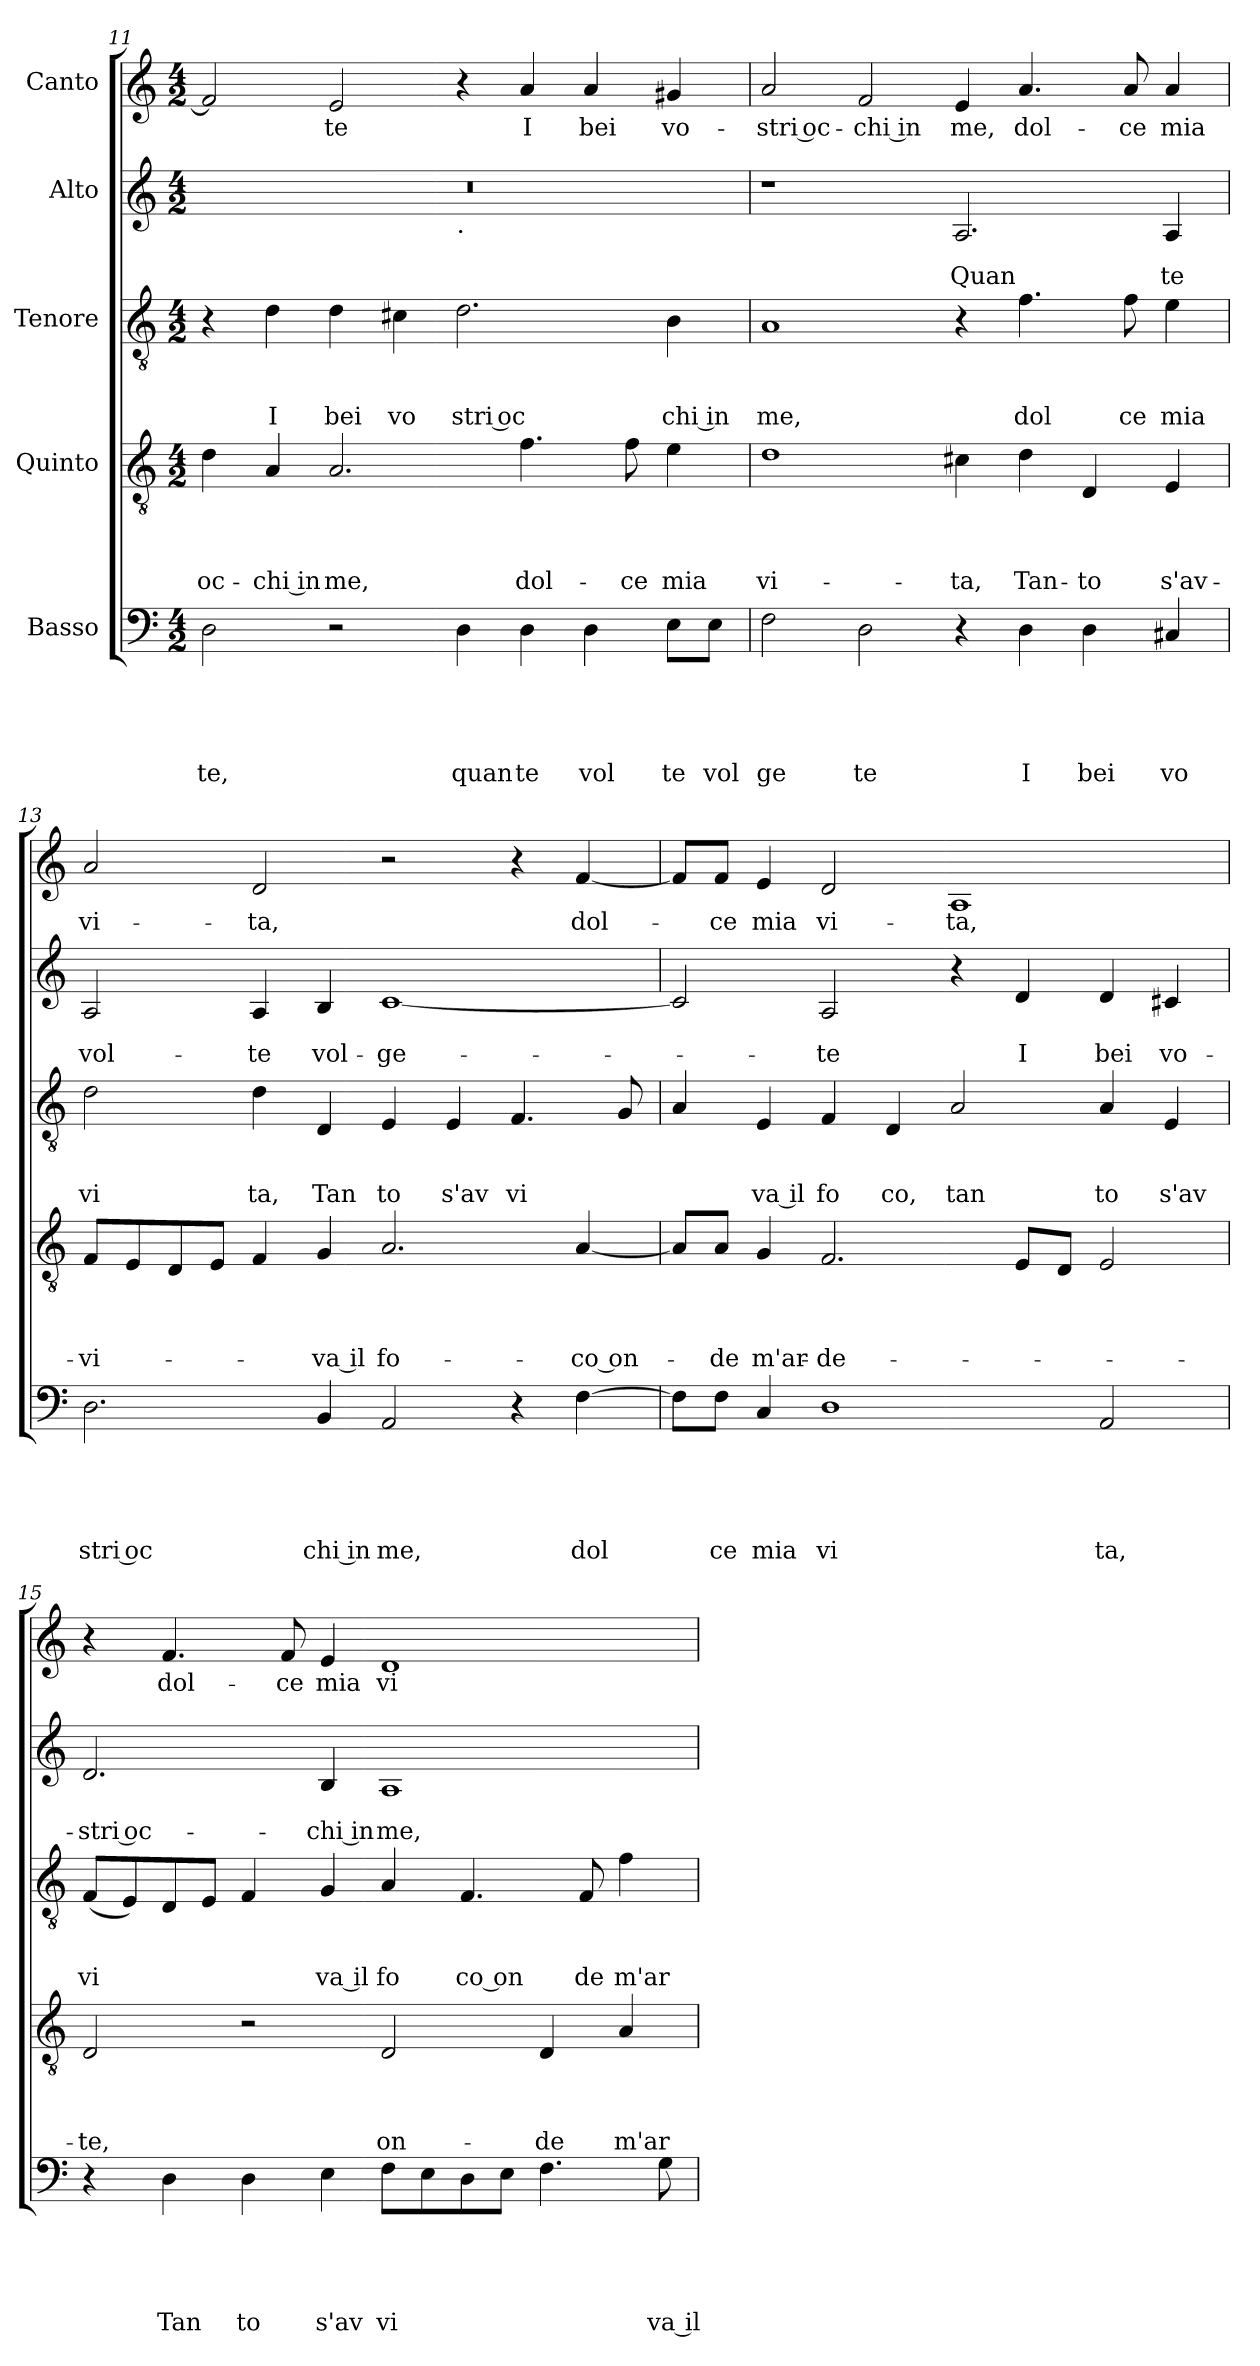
**kern	**text	**text	**text	**text	**text	**kern	**text	**text	**text	**text	**kern	**text	**text	**text	**kern	**text	**text	**kern	**text
*part5	*part5	*part5	*part5	*part5	*part5	*part4	*part4	*part4	*part4	*part4	*part3	*part3	*part3	*part3	*part2	*part2	*part2	*part1	*part1
*staff5	*staff5	*staff5	*staff5	*staff5	*staff5	*staff4	*staff4	*staff4	*staff4	*staff4	*staff3	*staff3	*staff3	*staff3	*staff2	*staff2	*staff2	*staff1	*staff1
*I"Basso	*	*	*	*	*	*I"Quinto	*	*	*	*	*I"Tenore	*	*	*	*I"Alto	*	*	*I"Canto	*
*clefF4	*	*	*	*	*	*clefGv2	*	*	*	*	*clefGv2	*	*	*	*clefG2	*	*	*clefG2	*
*k[]	*	*	*	*	*	*k[]	*	*	*	*	*k[]	*	*	*	*k[]	*	*	*k[]	*
*C:	*	*	*	*	*	*C:	*	*	*	*	*C:	*	*	*	*C:	*	*	*C:	*
*M4/2	*	*	*	*	*	*M4/2	*	*	*	*	*M4/2	*	*	*	*M4/2	*	*	*M4/2	*
=11	=11	=11	=11	=11	=11	=11	=11	=11	=11	=11	=11	=11	=11	=11	=11	=11	=11	=11	=11
!	!	!	!	!	!LO:LY:b	!	!	!	!	!LO:LY:b	!	!	!	!	!	!	!	!	!
*	*	*	*	*	*	*	*	*	*	*	*	*	*	*	*^	*	*	*	*
2D\	.	.	.	.	te,	4d\	.	.	.	-oc-	4r	.	.	.	0r	1ryy	.	.	2f/]	.
!	!	!	!	!	!	!	!	!	!	!LO:LY:b:rj	!	!	!	!LO:LY:b	!	!	!	!	!	!
.	.	.	.	.	.	4A/	.	.	.	-chi in	4d\	.	.	I	.	.	.	.	.	.
!	!	!	!	!	!	!	!	!	!	!LO:LY:b	!	!	!	!LO:LY:b	!	!	!	!	!	!LO:LY:b
2r	.	.	.	.	.	2.A/	.	.	.	me,	4d\	.	.	bei	.	.	.	.	2e/	-te
!	!	!	!	!	!	!	!	!	!	!	!	!	!	!LO:LY:b	!	!	!	!	!	!
.	.	.	.	.	.	.	.	.	.	.	4c#X\	.	.	vo	.	.	.	.	.	.
!	!	!	!	!	!	!	!	!	!	!	!	!	!	!	!	!LO:TX:b:t=.	!	!	!	!
!	!	!	!	!	!LO:LY:b	!	!	!	!	!	!	!	!	!LO:LY:b:rj	!	!	!	!	!	!
4D\	.	.	.	.	quan	.	.	.	.	.	2.d\	.	.	stri oc	.	1ryy	.	.	4r	.
!	!	!	!	!	!LO:LY:b	!	!	!	!	!LO:LY:b	!	!	!	!	!	!	!	!	!	!LO:LY:b
4D\	.	.	.	.	te	(4.f\	.	.	.	dol-	.	.	.	.	.	.	.	.	4a/	I
!	!	!	!	!	!LO:LY:b	!	!	!	!	!	!	!	!	!	!	!	!	!	!	!LO:LY:b
4D\	.	.	.	.	vol	.	.	.	.	.	.	.	.	.	.	.	.	.	4a/	bei
!	!	!	!	!	!	!	!	!	!	!LO:LY:b	!	!	!	!	!	!	!	!	!	!
.	.	.	.	.	.	8f\	.	.	.	-ce	.	.	.	.	.	.	.	.	.	.
!	!	!	!	!	!LO:LY:b	!	!	!	!	!LO:LY:b	!	!	!	!LO:LY:b:rj	!	!	!	!	!	!LO:LY:b
8E\L	.	.	.	.	te	4e\	.	.	.	mia	4B\	.	.	chi in	.	.	.	.	4g#X/	vo-
!	!	!	!	!	!LO:LY:b	!	!	!	!	!	!	!	!	!	!	!	!	!	!	!
8E\J	.	.	.	.	vol	.	.	.	.	.	.	.	.	.	.	.	.	.	.	.
=12	=12	=12	=12	=12	=12	=12	=12	=12	=12	=12	=12	=12	=12	=12	=12	=12	=12	=12	=12	=12
!	!	!	!	!	!LO:LY:b	!	!	!	!	!LO:LY:b	!	!	!	!LO:LY:b	!	!	!	!	!	!LO:LY:b:rj
*	*	*	*	*	*	*	*	*	*	*	*	*	*	*	*v	*v	*	*	*	*
2F\	.	.	.	.	ge	1d	.	.	.	vi-	1A	.	.	me,	1r	.	.	2a/	-stri oc-
!	!	!	!	!	!LO:LY:b	!	!	!	!	!	!	!	!	!	!	!	!	!	!LO:LY:b:rj
2D\	.	.	.	.	te	.	.	.	.	.	.	.	.	.	.	.	.	2f/	-chi in
!	!	!	!	!	!	!	!	!	!	!LO:LY:b	!	!	!	!	!	!	!LO:LY:b	!	!LO:LY:b
4r	.	.	.	.	.	4c#X\	.	.	.	-ta,	4r	.	.	.	2.A/	.	Quan	4e/	me,
!	!	!	!	!	!LO:LY:b	!	!	!	!	!LO:LY:b	!	!	!	!LO:LY:b	!	!	!	!	!LO:LY:b
4D\	.	.	.	.	I	4d\	.	.	.	Tan-	4.f\	.	.	dol	.	.	.	4.a/	dol-
!	!	!	!	!	!LO:LY:b	!	!	!	!	!LO:LY:b	!	!	!	!	!	!	!	!	!
4D\	.	.	.	.	bei	4D/	.	.	.	-to	.	.	.	.	.	.	.	.	.
!	!	!	!	!	!	!	!	!	!	!	!	!	!	!LO:LY:b	!	!	!	!	!LO:LY:b
.	.	.	.	.	.	.	.	.	.	.	8f\	.	.	ce	.	.	.	8a/	-ce
!	!	!	!	!	!LO:LY:b	!	!	!	!	!LO:LY:b	!	!	!	!LO:LY:b	!	!	!LO:LY:b	!	!LO:LY:b
4C#X/	.	.	.	.	vo	4E/	.	.	.	s'av-	4e\	.	.	mia	4A/	.	te	4a/	mia
!!LO:PB:g=z
=13	=13	=13	=13	=13	=13	=13	=13	=13	=13	=13	=13	=13	=13	=13	=13	=13	=13	=13	=13
!	!	!	!	!	!LO:LY:b:rj	!	!	!	!	!LO:LY:b	!	!	!	!LO:LY:b	!	!	!LO:LY:b	!	!LO:LY:b
2.D\	.	.	.	.	stri oc	8F/L	.	.	.	-vi-	2d\	.	.	vi	2A/	.	vol-	2a/	vi-
.	.	.	.	.	.	8E/	.	.	.	.	.	.	.	.	.	.	.	.	.
.	.	.	.	.	.	8D/	.	.	.	.	.	.	.	.	.	.	.	.	.
.	.	.	.	.	.	8E/J	.	.	.	.	.	.	.	.	.	.	.	.	.
!	!	!	!	!	!	!	!	!	!	!	!	!	!	!LO:LY:b	!	!	!LO:LY:b	!	!LO:LY:b
.	.	.	.	.	.	4F/	.	.	.	.	4d\	.	.	ta,	4A/	.	-te	2d/	-ta,
!	!	!	!	!	!LO:LY:b:rj	!	!	!	!	!LO:LY:b:rj	!	!	!	!LO:LY:b	!	!	!LO:LY:b	!	!
4BB/	.	.	.	.	chi in	4G/	.	.	.	-va il	4D/	.	.	Tan	4B/	.	vol-	.	.
!	!	!	!	!	!LO:LY:b	!	!	!	!	!LO:LY:b	!	!	!	!LO:LY:b	!	!	!LO:LY:b	!	!
2AA/	.	.	.	.	me,	2.A/	.	.	.	fo-	4E/	.	.	to	[<1c	.	-ge-	2r	.
!	!	!	!	!	!	!	!	!	!	!	!	!	!	!LO:LY:b	!	!	!	!	!
.	.	.	.	.	.	.	.	.	.	.	4E/	.	.	s'av	.	.	.	.	.
!	!	!	!	!	!	!	!	!	!	!	!	!	!	!LO:LY:b	!	!	!	!	!
4r	.	.	.	.	.	.	.	.	.	.	4.F/	.	.	vi	.	.	.	4r	.
!	!	!	!	!	!LO:LY:b	!	!	!	!	!LO:LY:b	!	!	!	!	!	!	!	!	!LO:LY:b
[>4F\	.	.	.	.	dol	[<4A/	.	.	.	-co on-	.	.	.	.	.	.	.	[<4f/	dol-
.	.	.	.	.	.	.	.	.	.	.	8G/	.	.	.	.	.	.	.	.
=14	=14	=14	=14	=14	=14	=14	=14	=14	=14	=14	=14	=14	=14	=14	=14	=14	=14	=14	=14
8F\L]	.	.	.	.	.	8A/L]	.	.	.	.	4A/	.	.	.	2c/]	.	.	8f/L]	.
!	!	!	!	!	!LO:LY:b	!	!	!	!	!LO:LY:b	!	!	!	!	!	!	!	!	!LO:LY:b
8F\J	.	.	.	.	ce	8A/J	.	.	.	-de	.	.	.	.	.	.	.	8f/J	-ce
!	!	!	!	!	!LO:LY:b	!	!	!	!	!LO:LY:b	!	!	!	!LO:LY:b:rj	!	!	!	!	!LO:LY:b
4C/	.	.	.	.	mia	4G/	.	.	.	m'ar-	4E/	.	.	va il	.	.	.	4e/	mia
!	!	!	!	!	!LO:LY:b	!	!	!	!	!LO:LY:b	!	!	!	!LO:LY:b	!	!	!LO:LY:b	!	!LO:LY:b
1D	.	.	.	.	vi	2.F/	.	.	.	-de-	4F/	.	.	fo	2A/	.	-te	2d/	vi-
!	!	!	!	!	!	!	!	!	!	!	!	!	!	!LO:LY:b	!	!	!	!	!
.	.	.	.	.	.	.	.	.	.	.	4D/	.	.	co,	.	.	.	.	.
!	!	!	!	!	!	!	!	!	!	!	!	!	!	!LO:LY:b	!	!	!	!	!LO:LY:b
.	.	.	.	.	.	.	.	.	.	.	2A/	.	.	tan	4r	.	.	1A	-ta,
!	!	!	!	!	!	!	!	!	!	!	!	!	!	!	!	!	!LO:LY:b	!	!
.	.	.	.	.	.	8E/L	.	.	.	.	.	.	.	.	4d/	.	I	.	.
.	.	.	.	.	.	8D/J	.	.	.	.	.	.	.	.	.	.	.	.	.
!	!	!	!	!	!LO:LY:b	!	!	!	!	!	!	!	!	!LO:LY:b	!	!	!LO:LY:b	!	!
2AA/	.	.	.	.	ta,	2E/	.	.	.	.	4A/	.	.	to	4d/	.	bei	.	.
!	!	!	!	!	!	!	!	!	!	!	!	!	!	!LO:LY:b	!	!	!LO:LY:b	!	!
.	.	.	.	.	.	.	.	.	.	.	4E/	.	.	s'av	4c#X/	.	vo-	.	.
=15	=15	=15	=15	=15	=15	=15	=15	=15	=15	=15	=15	=15	=15	=15	=15	=15	=15	=15	=15
!	!	!	!	!	!	!	!	!	!	!LO:LY:b	!	!	!	!LO:LY:b	!	!	!LO:LY:b:rj	!	!
4r	.	.	.	.	.	2D/	.	.	.	-te,	(>8F/L	.	.	vi	2.d/	.	-stri oc-	4r	.
.	.	.	.	.	.	.	.	.	.	.	8E/)	.	.	.	.	.	.	.	.
!	!	!	!	!	!LO:LY:b	!	!	!	!	!	!	!	!	!	!	!	!	!	!LO:LY:b
4D\	.	.	.	.	Tan	.	.	.	.	.	8D/	.	.	.	.	.	.	4.f/	dol-
.	.	.	.	.	.	.	.	.	.	.	8E/J	.	.	.	.	.	.	.	.
!	!	!	!	!	!LO:LY:b	!	!	!	!	!	!	!	!	!	!	!	!	!	!
4D\	.	.	.	.	to	2r	.	.	.	.	4F/	.	.	.	.	.	.	.	.
!	!	!	!	!	!	!	!	!	!	!	!	!	!	!	!	!	!	!	!LO:LY:b
.	.	.	.	.	.	.	.	.	.	.	.	.	.	.	.	.	.	8f/	-ce
!	!	!	!	!	!LO:LY:b	!	!	!	!	!	!	!	!	!LO:LY:b:rj	!	!	!LO:LY:b:rj	!	!LO:LY:b
4E\	.	.	.	.	s'av	.	.	.	.	.	4G/	.	.	va il	4B/	.	-chi in	4e/	mia
!	!	!	!	!	!LO:LY:b	!	!	!	!	!LO:LY:b	!	!	!	!LO:LY:b	!	!	!LO:LY:b	!	!LO:LY:b
8F\L	.	.	.	.	vi	2D/	.	.	.	on-	4A/	.	.	fo	1A	.	me,	1d	vi-
8E\	.	.	.	.	.	.	.	.	.	.	.	.	.	.	.	.	.	.	.
!	!	!	!	!	!	!	!	!	!	!	!	!	!	!LO:LY:b:rj	!	!	!	!	!
8D\	.	.	.	.	.	.	.	.	.	.	4.F/	.	.	co on	.	.	.	.	.
8E\J	.	.	.	.	.	.	.	.	.	.	.	.	.	.	.	.	.	.	.
!	!	!	!	!	!	!	!	!	!	!LO:LY:b	!	!	!	!	!	!	!	!	!
4.F\	.	.	.	.	.	4D/	.	.	.	-de	.	.	.	.	.	.	.	.	.
!	!	!	!	!	!	!	!	!	!	!	!	!	!	!LO:LY:b	!	!	!	!	!
.	.	.	.	.	.	.	.	.	.	.	8F/	.	.	de	.	.	.	.	.
!	!	!	!	!	!	!	!	!	!	!LO:LY:b	!	!	!	!LO:LY:b	!	!	!	!	!
.	.	.	.	.	.	4A/	.	.	.	m'ar-	4f\	.	.	m'ar	.	.	.	.	.
!	!	!	!	!	!LO:LY:b:rj	!	!	!	!	!	!	!	!	!	!	!	!	!	!
8G\	.	.	.	.	va il	.	.	.	.	.	.	.	.	.	.	.	.	.	.
=	=	=	=	=	=	=	=	=	=	=	=	=	=	=	=	=	=	=	=
*-	*-	*-	*-	*-	*-	*-	*-	*-	*-	*-	*-	*-	*-	*-	*-	*-	*-	*-	*-
